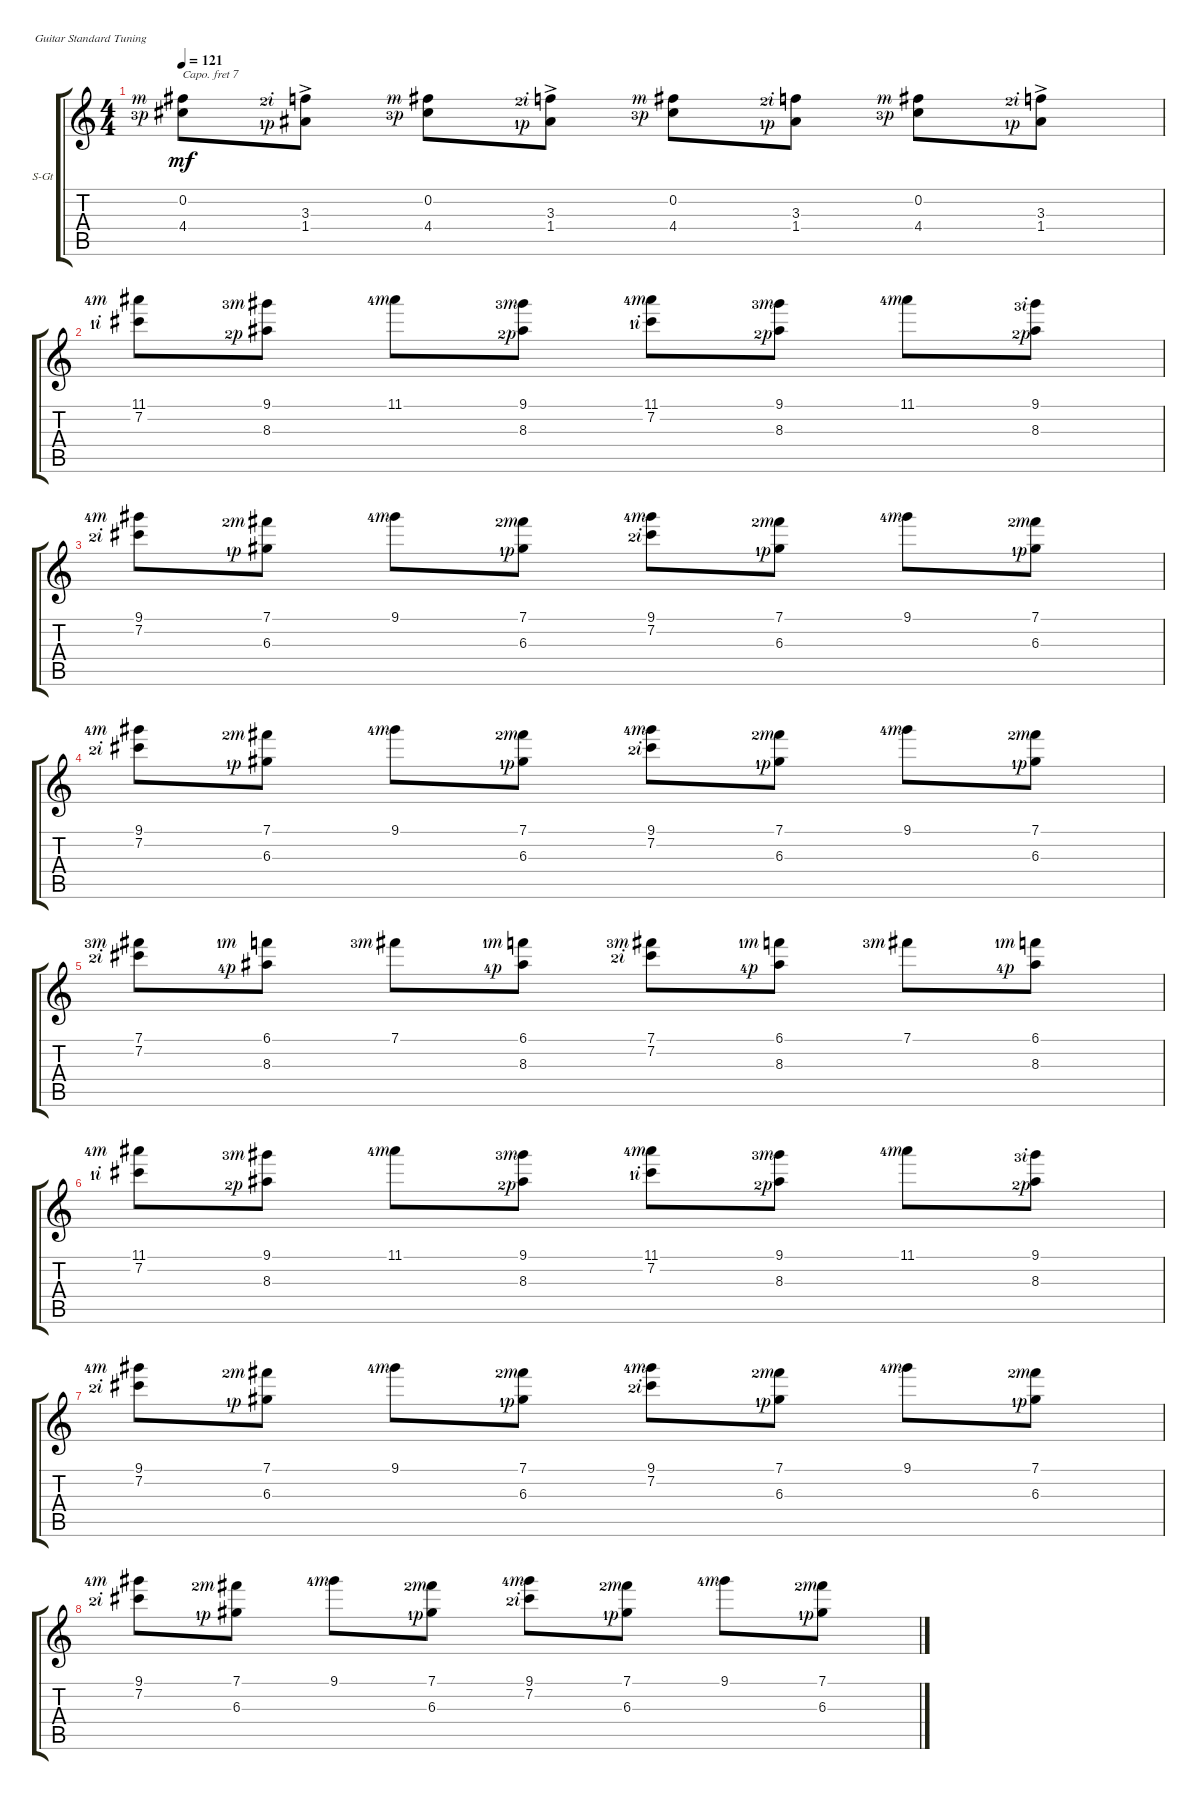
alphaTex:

\defaultSystemsLayout 4
\bracketExtendMode groupsimilarinstruments
\firstSystemTrackNameOrientation horizontal
\otherSystemsTrackNameOrientation horizontal
\track ("Guitar " "S-Gt") {instrument acousticguitarsteel}
\staff {score tabs}
\capo 7
\tuning (E4 B3 G3 D3 A2 E2)
\ts (4 4)
\tempo 121
\clef g2
\ks c
(4.4{lf 4 rf 1} 0.2{rf 3}).8{dy mf} (1.4{lf 2 rf 1} 3.3{ac lf 3 rf 2}).8 (4.4{lf 4 rf 1} 0.2{rf 3}).8 (1.4{lf 2 rf 1} 3.3{ac lf 3 rf 2}).8 (4.4{lf 4 rf 1} 0.2{rf 3}).8 (1.4{lf 2 rf 1} 3.3{lf 3 rf 2}).8 (4.4{lf 4 rf 1} 0.2{rf 3}).8 (1.4{lf 2 rf 1} 3.3{ac lf 3 rf 2}).8 |
(11.1{lf 5 rf 3} 7.2{lf 2 rf 2}).8 (9.1{lf 4 rf 3} 8.3{lf 3 rf 1}).8 11.1{lf 5 rf 3}.8 (9.1{lf 4 rf 3} 8.3{lf 3 rf 1}).8 (11.1{lf 5 rf 3} 7.2{lf 2 rf 2}).8 (9.1{lf 4 rf 3} 8.3{lf 3 rf 1}).8 11.1{lf 5 rf 3}.8 (9.1{lf 4 rf 2} 8.3{lf 3 rf 1}).8 |
(9.1{lf 5 rf 3} 7.2{lf 3 rf 2}).8 (7.1{lf 3 rf 3} 6.3{lf 2 rf 1}).8 9.1{lf 5 rf 3}.8 (7.1{lf 3 rf 3} 6.3{lf 2 rf 1}).8 (9.1{lf 5 rf 3} 7.2{lf 3 rf 2}).8 (7.1{lf 3 rf 3} 6.3{lf 2 rf 1}).8 9.1{lf 5 rf 3}.8 (7.1{lf 3 rf 3} 6.3{lf 2 rf 1}).8 |
(9.1{lf 5 rf 3} 7.2{lf 3 rf 2}).8 (7.1{lf 3 rf 3} 6.3{lf 2 rf 1}).8 9.1{lf 5 rf 3}.8 (7.1{lf 3 rf 3} 6.3{lf 2 rf 1}).8 (9.1{lf 5 rf 3} 7.2{lf 3 rf 2}).8 (7.1{lf 3 rf 3} 6.3{lf 2 rf 1}).8 9.1{lf 5 rf 3}.8 (7.1{lf 3 rf 3} 6.3{lf 2 rf 1}).8 |
(7.1{lf 4 rf 3} 7.2{lf 3 rf 2}).8 (6.1{lf 2 rf 3} 8.3{lf 5 rf 1}).8 7.1{lf 4 rf 3}.8 (6.1{lf 2 rf 3} 8.3{lf 5 rf 1}).8 (7.1{lf 4 rf 3} 7.2{lf 3 rf 2}).8 (6.1{lf 2 rf 3} 8.3{lf 5 rf 1}).8 7.1{lf 4 rf 3}.8 (6.1{lf 2 rf 3} 8.3{lf 5 rf 1}).8 |
(11.1{lf 5 rf 3} 7.2{lf 2 rf 2}).8 (9.1{lf 4 rf 3} 8.3{lf 3 rf 1}).8 11.1{lf 5 rf 3}.8 (9.1{lf 4 rf 3} 8.3{lf 3 rf 1}).8 (11.1{lf 5 rf 3} 7.2{lf 2 rf 2}).8 (9.1{lf 4 rf 3} 8.3{lf 3 rf 1}).8 11.1{lf 5 rf 3}.8 (9.1{lf 4 rf 2} 8.3{lf 3 rf 1}).8 |
(9.1{lf 5 rf 3} 7.2{lf 3 rf 2}).8 (7.1{lf 3 rf 3} 6.3{lf 2 rf 1}).8 9.1{lf 5 rf 3}.8 (7.1{lf 3 rf 3} 6.3{lf 2 rf 1}).8 (9.1{lf 5 rf 3} 7.2{lf 3 rf 2}).8 (7.1{lf 3 rf 3} 6.3{lf 2 rf 1}).8 9.1{lf 5 rf 3}.8 (7.1{lf 3 rf 3} 6.3{lf 2 rf 1}).8 |
(9.1{lf 5 rf 3} 7.2{lf 3 rf 2}).8 (7.1{lf 3 rf 3} 6.3{lf 2 rf 1}).8 9.1{lf 5 rf 3}.8 (7.1{lf 3 rf 3} 6.3{lf 2 rf 1}).8 (9.1{lf 5 rf 3} 7.2{lf 3 rf 2}).8 (7.1{lf 3 rf 3} 6.3{lf 2 rf 1}).8 9.1{lf 5 rf 3}.8 (7.1{lf 3 rf 3} 6.3{lf 2 rf 1}).8
